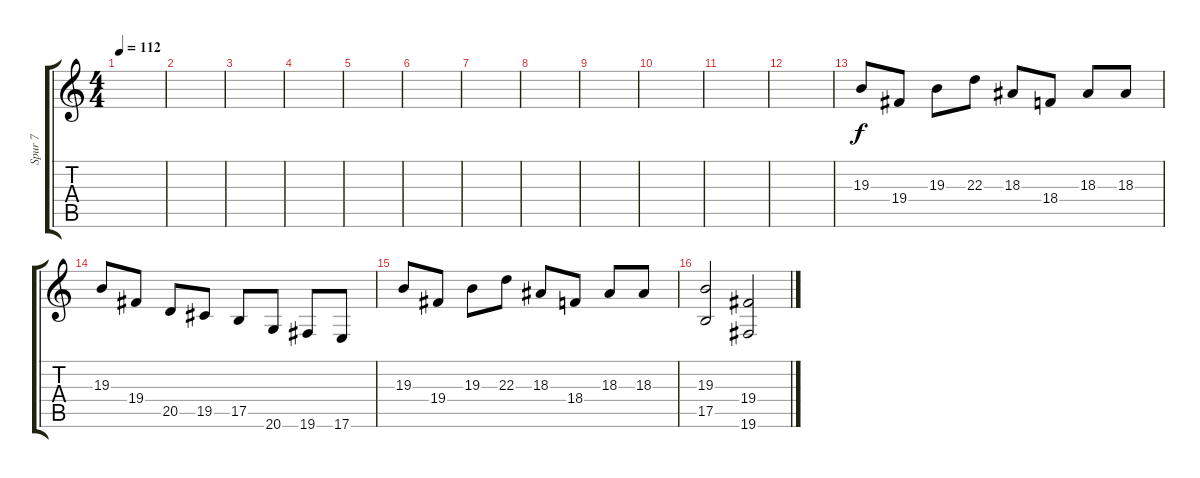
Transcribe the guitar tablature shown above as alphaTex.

\track ("Spur 7" "Spur 7") {instrument choiraahs}
\staff {score tabs}
\tuning (Db4 Ab3 E3 B2 Gb2 B1) {hide}
\ts (4 4)
\tempo 112
\clef g2
\ks c
|
|
|
|
|
|
|
|
|
|
|
|
19.3.8 19.4.8 19.3.8 22.3.8 18.3.8 18.4.8 18.3.8 18.3.8 |
19.3.8 19.4.8 20.5.8 19.5.8 17.5.8 20.6.8 19.6.8 17.6.8 |
19.3.8 19.4.8 19.3.8 22.3.8 18.3.8 18.4.8 18.3.8 18.3.8 |
(19.3 17.5).2 (19.4 19.6).2
